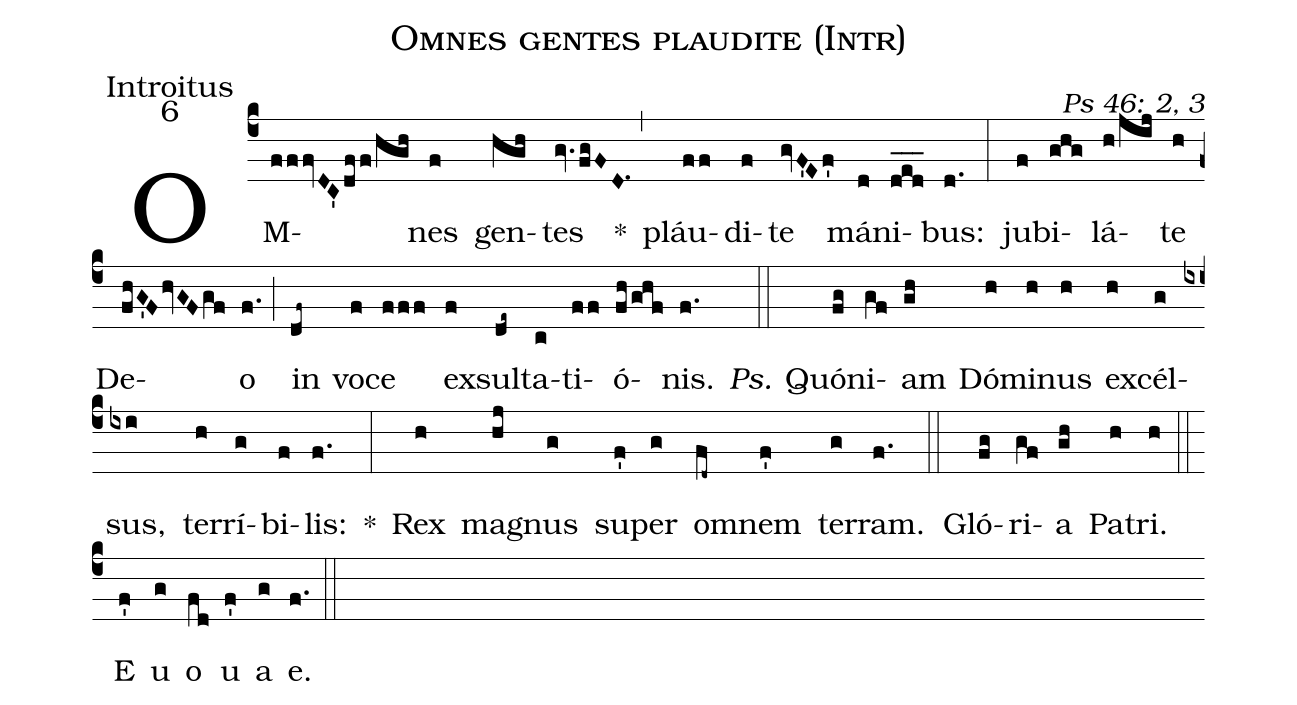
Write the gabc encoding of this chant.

name: Omnes gentes plaudite (Intr);
office-part: Introitus;
mode: 6;
commentary: Ps 46: 2, 3;
%%
(c4) OM(fffvDC'dff/hgh)nes(f) gen(hgh)tes(gv.fgFD.1) *(,)
pláu(ff)di(f)te(gvF'Ef') má(d)ni(d_e_d_)bus:(d.) (:)
ju(f)bi(ghg)lá(h/jij)te(h) De(fhG'FhvGFgf)o(f.) (;) in(df~) vo(f)ce(fff) ex(f)sul(de~)ta(c)ti(ff)ó(fh/ghf)nis.(f.) (::)
<i>Ps.</i> Quón(fg)i(gf)am(gh) Dó(h)mi(h)nus(h) ex(h)cél(g)sus,(ixi) ter(h)rí(g)bi(f)lis:(f.) *(:)
Rex(h) ma(hj)gnus(g) su(f')per(g) om(fd~)nem(f') ter(g)ram.(f.) (::)
Gló(fg)ri(gf)a(gh) Pa(h)tri.(h) (::)
<eu>E(f') u(g) o(fd) u(f') a(g) e.</eu>(f.) (::)
